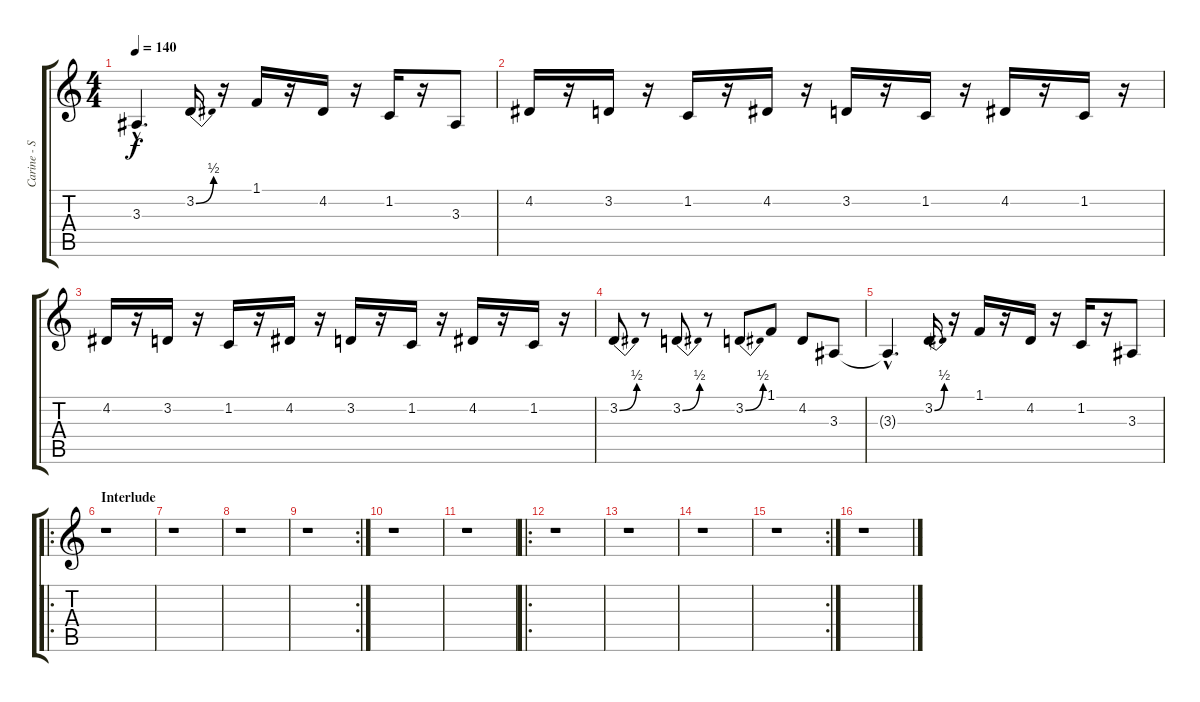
\track ("Carine - Sax Alto" "Carine - S") {instrument altosax}
\staff {score tabs}
\tuning (E4 B3 G3 D3 A2 E2) {hide}
\ts (4 4)
\tempo 140
\clef g2
\ks c
3.3{hac t}.4{d dy f} 3.2{be (bend 0 0 60 2)}.16 r.16 1.1.16 r.16 4.2.16 r.16 1.2.16 r.16 3.3.8 |
4.2.16 r.16 3.2.16 r.16 1.2.16 r.16 4.2.16 r.16 3.2.16 r.16 1.2.16 r.16 4.2.16 r.16 1.2.16 r.16 |
4.2.16 r.16 3.2.16 r.16 1.2.16 r.16 4.2.16 r.16 3.2.16 r.16 1.2.16 r.16 4.2.16 r.16 1.2.16 r.16 |
3.2{be (bend 0 0 60 2)}.8 r.8 3.2{be (bend 0 0 60 2)}.8 r.8 3.2{be (bend 0 0 60 2)}.8 1.1.8 4.2.8 3.3.8 |
3.3{hac t}.4{d} 3.2{be (bend 0 0 60 2)}.16 r.16 1.1.16 r.16 4.2.16 r.16 1.2.16 r.16 3.3.8 |
\ro
\section ("" "Interlude")
r.1 |
r.1 |
r.1 |
\rc 2
r.1 |
r.1 |
r.1 |
\ro
r.1 |
r.1 |
r.1 |
\rc 2
r.1 |
r.1
